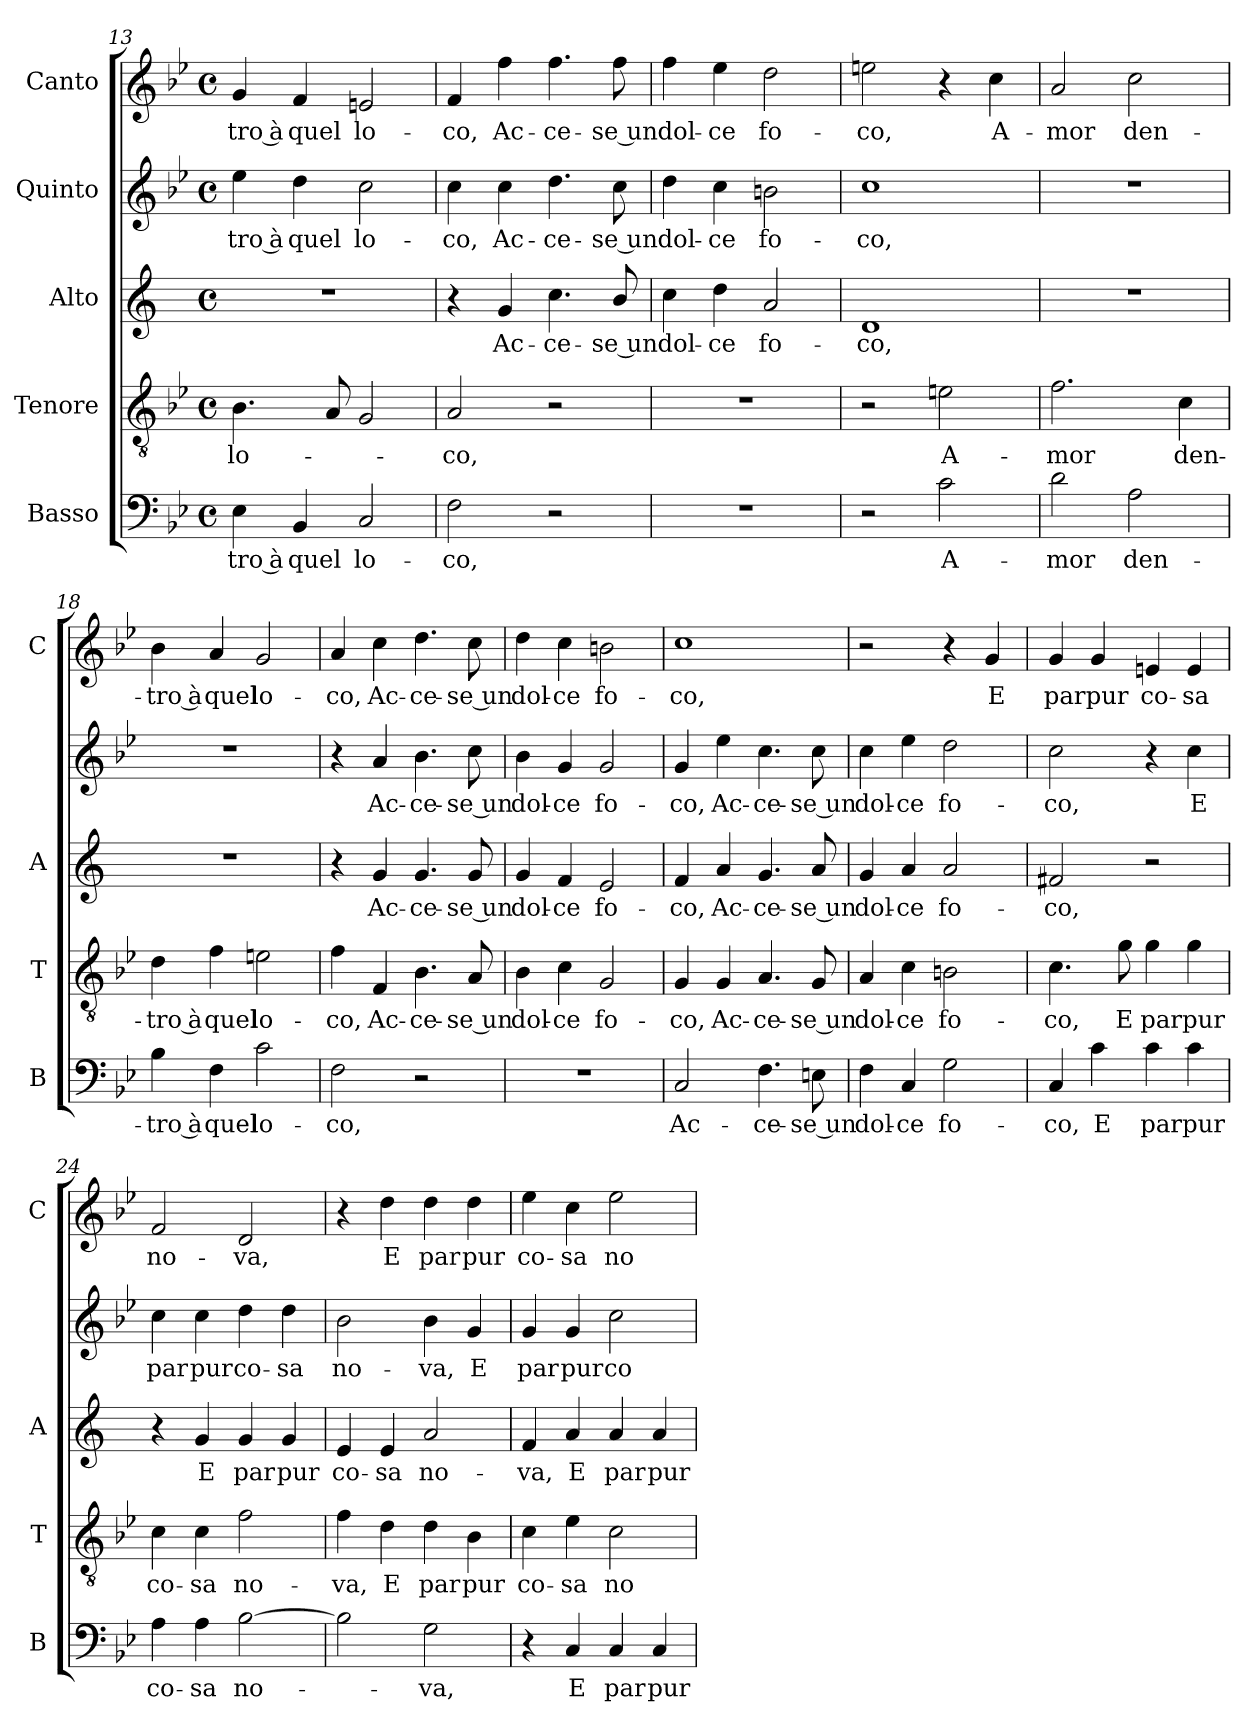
**kern	**text	**kern	**text	**kern	**text	**kern	**text	**kern	**text
*part5	*part5	*part4	*part4	*part3	*part3	*part2	*part2	*part1	*part1
*staff5	*staff5	*staff4	*staff4	*staff3	*staff3	*staff2	*staff2	*staff1	*staff1
*I"Basso	*	*I"Tenore	*	*I"Alto	*	*I"Quinto	*	*I"Canto	*
*I'B	*	*I'T	*	*I'A	*	*	*	*I'C	*
*clefF4	*	*clefGv2	*	*clefG2	*	*clefG2	*	*clefG2	*
*	*	*	*	*ITrd1c2	*	*	*	*	*
*k[b-e-]	*	*k[b-e-]	*	*k[b-e-]	*	*k[b-e-]	*	*k[b-e-]	*
*B-:	*	*B-:	*	*B-:	*	*B-:	*	*B-:	*
*M4/4	*	*M4/4	*	*M4/4	*	*M4/4	*	*M4/4	*
*met(c)	*	*met(c)	*	*met(c)	*	*met(c)	*	*met(c)	*
=13	=13	=13	=13	=13	=13	=13	=13	=13	=13
!	!LO:LY:b	!	!LO:LY:b	!	!	!	!LO:LY:b	!	!LO:LY:b
4E-\	-tro à	4.B-\	lo-	1r	.	4ee-\	-tro à	4g/	-tro à
!	!LO:LY:b	!	!	!	!	!	!LO:LY:b	!	!LO:LY:b
4BB-/	quel	.	.	.	.	4dd\	quel	4f/	quel
.	.	8A/	.	.	.	.	.	.	.
!	!LO:LY:b	!	!	!	!	!	!LO:LY:b	!	!LO:LY:b
2C/	lo-	2G/	.	.	.	2cc\	lo-	2en/	lo-
!!LO:LB:g=z
=14	=14	=14	=14	=14	=14	=14	=14	=14	=14
!	!LO:LY:b	!	!LO:LY:b	!	!	!	!LO:LY:b	!	!LO:LY:b
2F\	-co,	2A/	-co,	4r	.	4cc\	-co,	4f/	-co,
!	!	!	!	!	!LO:LY:b	!	!LO:LY:b	!	!LO:LY:b
.	.	.	.	4f/	Ac-	4cc\	Ac-	4ff\	Ac-
!	!	!	!	!	!LO:LY:b	!	!LO:LY:b	!	!LO:LY:b
2r	.	2r	.	4.b-\	-ce-	4.dd\	-ce-	4.ff\	-ce-
!	!	!	!	!	!LO:LY:b	!	!LO:LY:b	!	!LO:LY:b
.	.	.	.	8a/	-se un	8cc\	-se un	8ff\	-se un
=15	=15	=15	=15	=15	=15	=15	=15	=15	=15
!	!	!	!	!	!LO:LY:b	!	!LO:LY:b	!	!LO:LY:b
1r	.	1r	.	4b-\	dol-	4dd\	dol-	4ff\	dol-
!	!	!	!	!	!LO:LY:b	!	!LO:LY:b	!	!LO:LY:b
.	.	.	.	4cc\	-ce	4cc\	-ce	4ee-\	-ce
!	!	!	!	!	!LO:LY:b	!	!LO:LY:b	!	!LO:LY:b
.	.	.	.	2g/	fo-	2bn\	fo-	2dd\	fo-
=16	=16	=16	=16	=16	=16	=16	=16	=16	=16
!	!	!	!	!	!LO:LY:b	!	!LO:LY:b	!	!LO:LY:b
2r	.	2r	.	1c	-co,	1cc	-co,	2een\	-co,
!	!LO:LY:b	!	!LO:LY:b	!	!	!	!	!	!
2c\	A-	2en\	A-	.	.	.	.	4r	.
!	!	!	!	!	!	!	!	!	!LO:LY:b
.	.	.	.	.	.	.	.	4cc\	A-
=17	=17	=17	=17	=17	=17	=17	=17	=17	=17
!	!LO:LY:b	!	!LO:LY:b	!	!	!	!	!	!LO:LY:b
2d\	-mor	2.f\	-mor	1r	.	1r	.	2a/	-mor
!	!LO:LY:b	!	!	!	!	!	!	!	!LO:LY:b
2A\	den-	.	.	.	.	.	.	2cc\	den-
!	!	!	!LO:LY:b	!	!	!	!	!	!
.	.	4c\	den-	.	.	.	.	.	.
=18	=18	=18	=18	=18	=18	=18	=18	=18	=18
!	!LO:LY:b	!	!LO:LY:b	!	!	!	!	!	!LO:LY:b
4B-\	-tro à	4d\	-tro à	1r	.	1r	.	4b-\	-tro à
!	!LO:LY:b	!	!LO:LY:b	!	!	!	!	!	!LO:LY:b
4F\	quel	4f\	quel	.	.	.	.	4a/	quel
!	!LO:LY:b	!	!LO:LY:b	!	!	!	!	!	!LO:LY:b
2c\	lo-	2en\	lo-	.	.	.	.	2g/	lo-
=19	=19	=19	=19	=19	=19	=19	=19	=19	=19
!	!LO:LY:b	!	!LO:LY:b	!	!	!	!	!	!LO:LY:b
2F\	-co,	4f\	-co,	4r	.	4r	.	4a/	-co,
!	!	!	!LO:LY:b	!	!LO:LY:b	!	!LO:LY:b	!	!LO:LY:b
.	.	4F/	Ac-	4f/	Ac-	4a/	Ac-	4cc\	Ac-
!	!	!	!LO:LY:b	!	!LO:LY:b	!	!LO:LY:b	!	!LO:LY:b
2r	.	4.B-\	-ce-	4.f/	-ce-	4.b-\	-ce-	4.dd\	-ce-
!	!	!	!LO:LY:b	!	!LO:LY:b	!	!LO:LY:b	!	!LO:LY:b
.	.	8A/	-se un	8f/	-se un	8cc\	-se un	8cc\	-se un
=20	=20	=20	=20	=20	=20	=20	=20	=20	=20
!	!	!	!LO:LY:b	!	!LO:LY:b	!	!LO:LY:b	!	!LO:LY:b
1r	.	4B-\	dol-	4f/	dol-	4b-\	dol-	4dd\	dol-
!	!	!	!LO:LY:b	!	!LO:LY:b	!	!LO:LY:b	!	!LO:LY:b
.	.	4c\	-ce	4e-/	-ce	4g/	-ce	4cc\	-ce
!	!	!	!LO:LY:b	!	!LO:LY:b	!	!LO:LY:b	!	!LO:LY:b
.	.	2G/	fo-	2d/	fo-	2g/	fo-	2bn\	fo-
=21	=21	=21	=21	=21	=21	=21	=21	=21	=21
!	!LO:LY:b	!	!LO:LY:b	!	!LO:LY:b	!	!LO:LY:b	!	!LO:LY:b
2C/	Ac-	4G/	-co,	4e-/	-co,	4g/	-co,	1cc	-co,
!	!	!	!LO:LY:b	!	!LO:LY:b	!	!LO:LY:b	!	!
.	.	4G/	Ac-	4g/	Ac-	4ee-\	Ac-	.	.
!	!LO:LY:b	!	!LO:LY:b	!	!LO:LY:b	!	!LO:LY:b	!	!
4.F\	-ce-	4.A/	-ce-	4.f/	-ce-	4.cc\	-ce-	.	.
!	!LO:LY:b	!	!LO:LY:b	!	!LO:LY:b	!	!LO:LY:b	!	!
8En\	-se un	8G/	-se un	8g/	-se un	8cc\	-se un	.	.
!!LO:PB:g=z
=22	=22	=22	=22	=22	=22	=22	=22	=22	=22
!	!LO:LY:b	!	!LO:LY:b	!	!LO:LY:b	!	!LO:LY:b	!	!
4F\	dol-	4A/	dol-	4f/	dol-	4cc\	dol-	2r	.
!	!LO:LY:b	!	!LO:LY:b	!	!LO:LY:b	!	!LO:LY:b	!	!
4C/	-ce	4c\	-ce	4g/	-ce	4ee-\	-ce	.	.
!	!LO:LY:b	!	!LO:LY:b	!	!LO:LY:b	!	!LO:LY:b	!	!
2G\	fo-	2Bn\	fo-	2g/	fo-	2dd\	fo-	4r	.
!	!	!	!	!	!	!	!	!	!LO:LY:b
.	.	.	.	.	.	.	.	4g/	E
=23	=23	=23	=23	=23	=23	=23	=23	=23	=23
!	!LO:LY:b	!	!LO:LY:b	!	!LO:LY:b	!	!LO:LY:b	!	!LO:LY:b
4C/	-co,	4.c\	-co,	2en/	-co,	2cc\	-co,	4g/	par
!	!LO:LY:b	!	!	!	!	!	!	!	!LO:LY:b
4c\	E	.	.	.	.	.	.	4g/	pur
!	!	!	!LO:LY:b	!	!	!	!	!	!
.	.	8g\	E	.	.	.	.	.	.
!	!LO:LY:b	!	!LO:LY:b	!	!	!	!	!	!LO:LY:b
4c\	par	4g\	par	2r	.	4r	.	4en/	co-
!	!LO:LY:b	!	!LO:LY:b	!	!	!	!LO:LY:b	!	!LO:LY:b
4c\	pur	4g\	pur	.	.	4cc\	E	4e/	-sa
=24	=24	=24	=24	=24	=24	=24	=24	=24	=24
!	!LO:LY:b	!	!LO:LY:b	!	!	!	!LO:LY:b	!	!LO:LY:b
4A\	co-	4c\	co-	4r	.	4cc\	par	2f/	no-
!	!LO:LY:b	!	!LO:LY:b	!	!LO:LY:b	!	!LO:LY:b	!	!
4A\	-sa	4c\	-sa	4f/	E	4cc\	pur	.	.
!	!LO:LY:b	!	!LO:LY:b	!	!LO:LY:b	!	!LO:LY:b	!	!LO:LY:b
[2B-\	no-	2f\	no-	4f/	par	4dd\	co-	2d/	-va,
!	!	!	!	!	!LO:LY:b	!	!LO:LY:b	!	!
.	.	.	.	4f/	pur	4dd\	-sa	.	.
=25	=25	=25	=25	=25	=25	=25	=25	=25	=25
!	!	!	!LO:LY:b	!	!LO:LY:b	!	!LO:LY:b	!	!
2B-\]	.	4f\	-va,	4d/	co-	2b-\	no-	4r	.
!	!	!	!LO:LY:b	!	!LO:LY:b	!	!	!	!LO:LY:b
.	.	4d\	E	4d/	-sa	.	.	4dd\	E
!	!LO:LY:b	!	!LO:LY:b	!	!LO:LY:b	!	!LO:LY:b	!	!LO:LY:b
2G\	-va,	4d\	par	2g/	no-	4b-\	-va,	4dd\	par
!	!	!	!LO:LY:b	!	!	!	!LO:LY:b	!	!LO:LY:b
.	.	4B-\	pur	.	.	4g/	E	4dd\	pur
=26	=26	=26	=26	=26	=26	=26	=26	=26	=26
!	!	!	!LO:LY:b	!	!LO:LY:b	!	!LO:LY:b	!	!LO:LY:b
4r	.	4c\	co-	4e-/	-va,	4g/	par	4ee-\	co-
!	!LO:LY:b	!	!LO:LY:b	!	!LO:LY:b	!	!LO:LY:b	!	!LO:LY:b
4C/	E	4e-\	-sa	4g/	E	4g/	pur	4cc\	-sa
!	!LO:LY:b	!	!LO:LY:b	!	!LO:LY:b	!	!LO:LY:b	!	!LO:LY:b
4C/	par	2c\	no-	4g/	par	2cc\	co-	2ee-\	no-
!	!LO:LY:b	!	!	!	!LO:LY:b	!	!	!	!
4C/	pur	.	.	4g/	pur	.	.	.	.
=	=	=	=	=	=	=	=	=	=
*-	*-	*-	*-	*-	*-	*-	*-	*-	*-
